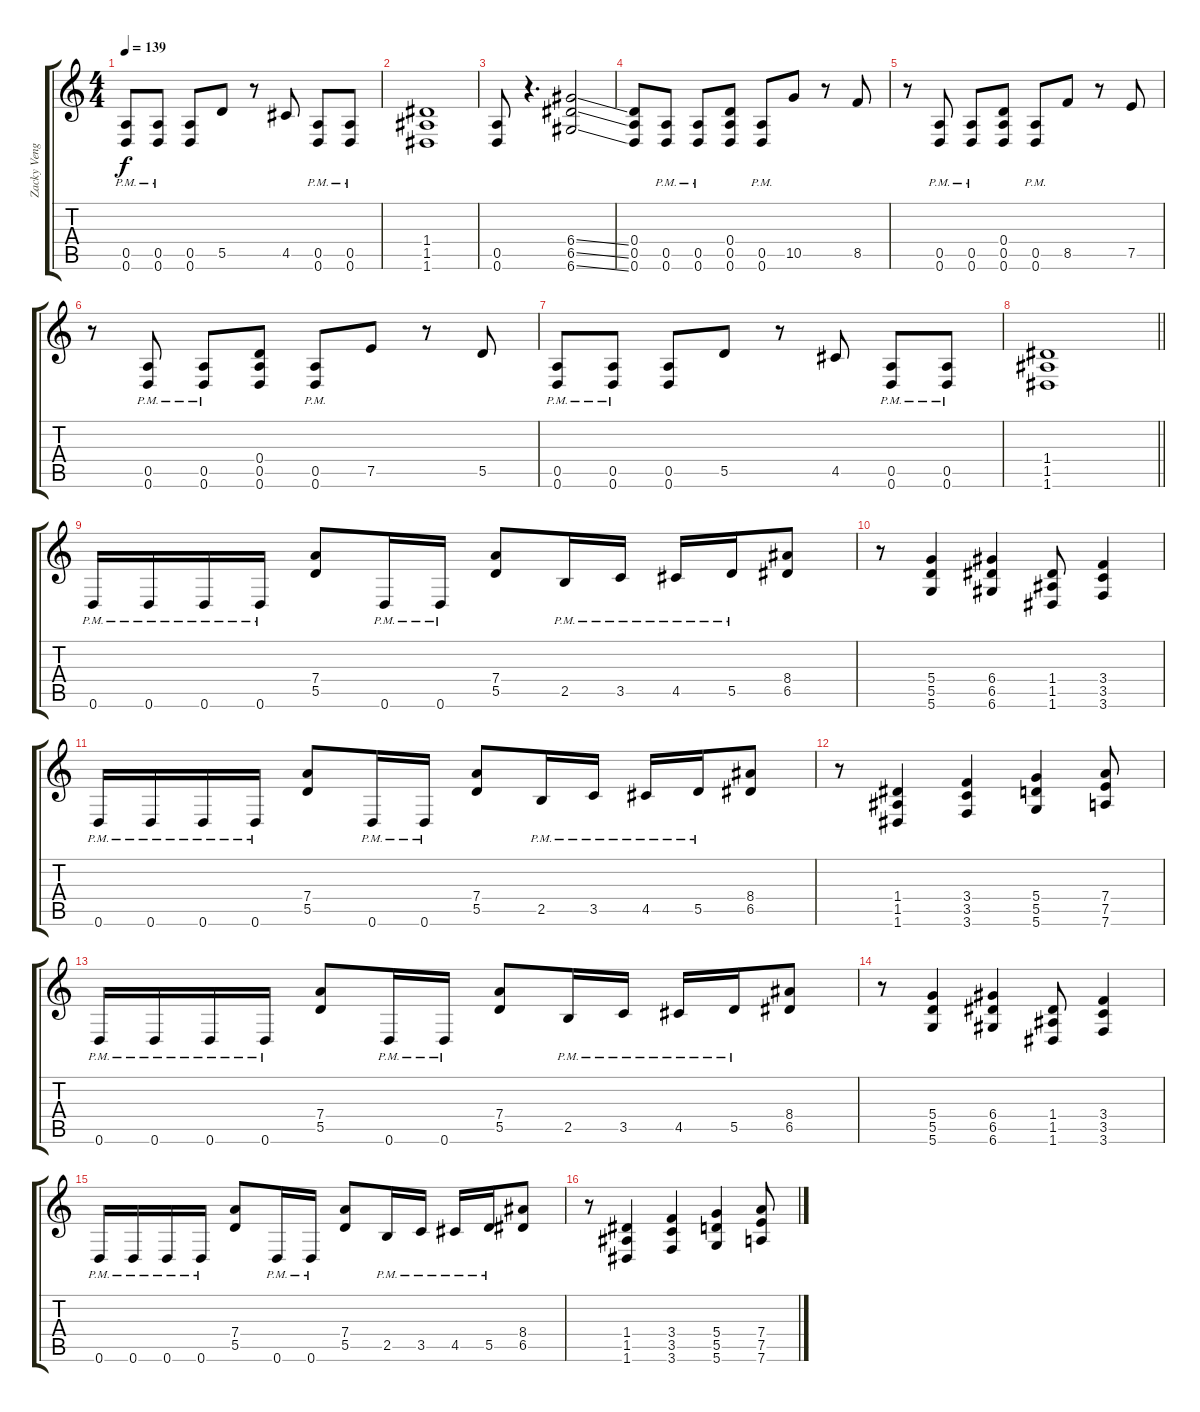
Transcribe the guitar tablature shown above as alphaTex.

\track ("Zacky Vengeance" "Zacky Veng") {instrument distortionguitar}
\staff {score tabs}
\tuning (E4 B3 G3 D3 A2 D2) {hide}
\ts (4 4)
\tempo 139
\clef g2
\ks c
(0.5{pm} 0.6{pm}).8{dy f} (0.5{pm} 0.6{pm}).8 (0.5 0.6).8 5.5.8 r.8 4.5.8 (0.5{pm} 0.6{pm}).8 (0.5{pm} 0.6{pm}).8 |
(1.4 1.5 1.6).1 |
(0.5 0.6).8 r.4{d} (6.4{ss} 6.5{ss} 6.6{ss}).2 |
(0.4 0.5 0.6).8 (0.5{pm} 0.6{pm}).8 (0.5{pm} 0.6{pm}).8 (0.4 0.5 0.6).8 (0.5{pm} 0.6{pm}).8 10.5.8 r.8 8.5.8 |
r.8 (0.5{pm} 0.6{pm}).8 (0.5{pm} 0.6{pm}).8 (0.4 0.5 0.6).8 (0.5{pm} 0.6{pm}).8 8.5.8 r.8 7.5.8 |
r.8 (0.5{pm} 0.6{pm}).8 (0.5{pm} 0.6{pm}).8 (0.4 0.5 0.6).8 (0.5{pm} 0.6{pm}).8 7.5.8 r.8 5.5.8 |
(0.5{pm} 0.6{pm}).8 (0.5{pm} 0.6{pm}).8 (0.5 0.6).8 5.5.8 r.8 4.5.8 (0.5{pm} 0.6{pm}).8 (0.5{pm} 0.6{pm}).8 |
\barLineRight lightlight
(1.4 1.5 1.6).1 |
\section ("" " ")
0.6{pm}.16 0.6{pm}.16 0.6{pm}.16 0.6{pm}.16 (7.4 5.5).8 0.6{pm}.16 0.6{pm}.16 (7.4 5.5).8 2.5{pm}.16 3.5{pm}.16 4.5{pm}.16 5.5{pm}.16 (8.4 6.5).8 |
r.8 (5.4 5.5 5.6).4 (6.4 6.5 6.6).4 (1.4 1.5 1.6).8 (3.4 3.5 3.6).4 |
0.6{pm}.16 0.6{pm}.16 0.6{pm}.16 0.6{pm}.16 (7.4 5.5).8 0.6{pm}.16 0.6{pm}.16 (7.4 5.5).8 2.5{pm}.16 3.5{pm}.16 4.5{pm}.16 5.5{pm}.16 (8.4 6.5).8 |
r.8 (1.4 1.5 1.6).4 (3.4 3.5 3.6).4 (5.4 5.5 5.6).4 (7.4 7.5 7.6).8 |
0.6{pm}.16 0.6{pm}.16 0.6{pm}.16 0.6{pm}.16 (7.4 5.5).8 0.6{pm}.16 0.6{pm}.16 (7.4 5.5).8 2.5{pm}.16 3.5{pm}.16 4.5{pm}.16 5.5{pm}.16 (8.4 6.5).8 |
r.8 (5.4 5.5 5.6).4 (6.4 6.5 6.6).4 (1.4 1.5 1.6).8 (3.4 3.5 3.6).4 |
0.6{pm}.16 0.6{pm}.16 0.6{pm}.16 0.6{pm}.16 (7.4 5.5).8 0.6{pm}.16 0.6{pm}.16 (7.4 5.5).8 2.5{pm}.16 3.5{pm}.16 4.5{pm}.16 5.5{pm}.16 (8.4 6.5).8 |
r.8 (1.4 1.5 1.6).4 (3.4 3.5 3.6).4 (5.4 5.5 5.6).4 (7.4 7.5 7.6).8
